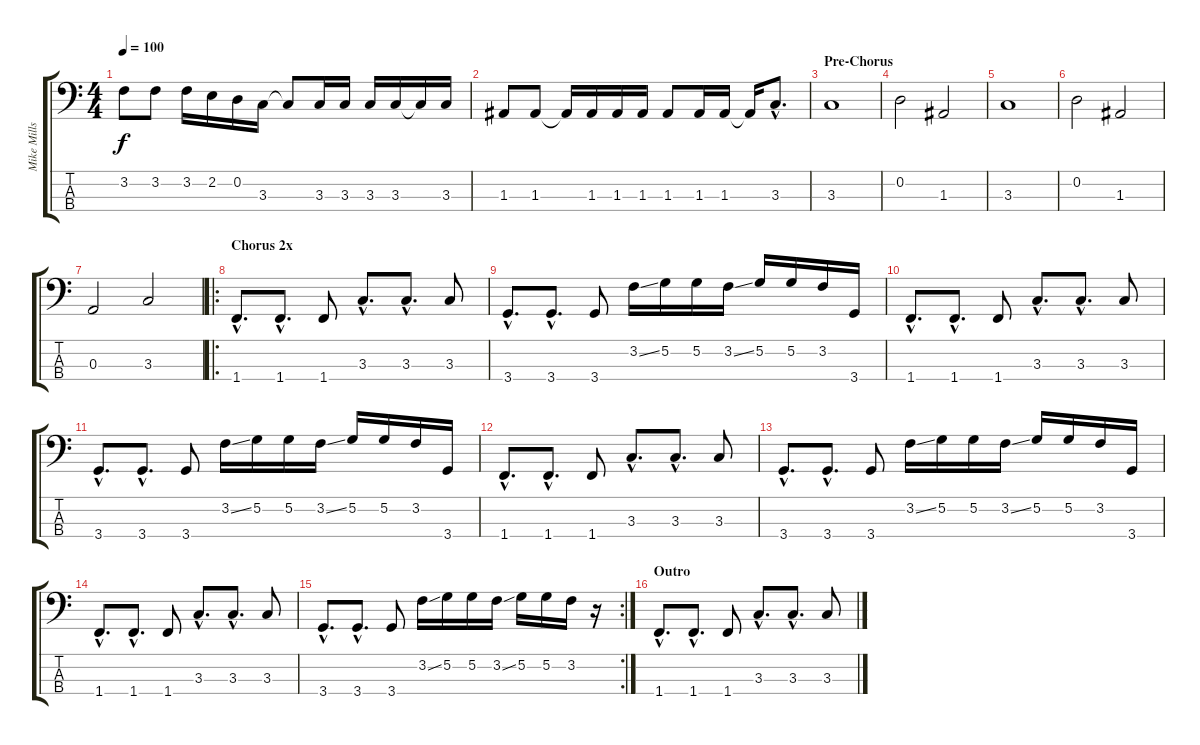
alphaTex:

\track ("Mike Mills (Bass)" "Mike Mills") {instrument electricbassfinger}
\staff {score tabs}
\tuning (G2 D2 A1 E1) {hide}
\ts (4 4)
\tempo 100
\clef f4
\ks c
3.2.8{dy f} 3.2.8 3.2.16 2.2.16 0.2.16 3.3.16 3.3{t}.8 3.3.16 3.3.16 3.3.16 3.3.16 3.3{t}.16 3.3.16 |
1.3.8 1.3.8 1.3{t}.16 1.3.16 1.3.16 1.3.16 1.3.8 1.3.16 1.3.16 1.3{t}.16 3.3{hac}.8{d} |
\section ("" "Pre-Chorus")
3.3.1 |
0.2.2 1.3.2 |
3.3.1 |
0.2.2 1.3.2 |
0.3.2 3.3.2 |
\ro
\section ("" "Chorus 2x")
1.4{hac}.8{d} 1.4{hac}.8{d} 1.4.8 3.3{hac}.8{d} 3.3{hac}.8{d} 3.3.8 |
3.4{hac}.8{d} 3.4{hac}.8{d} 3.4.8 3.2{ss}.16 5.2.16 5.2.16 3.2{ss}.16 5.2.16 5.2.16 3.2.16 3.4.16 |
1.4{hac}.8{d} 1.4{hac}.8{d} 1.4.8 3.3{hac}.8{d} 3.3{hac}.8{d} 3.3.8 |
3.4{hac}.8{d} 3.4{hac}.8{d} 3.4.8 3.2{ss}.16 5.2.16 5.2.16 3.2{ss}.16 5.2.16 5.2.16 3.2.16 3.4.16 |
1.4{hac}.8{d} 1.4{hac}.8{d} 1.4.8 3.3{hac}.8{d} 3.3{hac}.8{d} 3.3.8 |
3.4{hac}.8{d} 3.4{hac}.8{d} 3.4.8 3.2{ss}.16 5.2.16 5.2.16 3.2{ss}.16 5.2.16 5.2.16 3.2.16 3.4.16 |
1.4{hac}.8{d} 1.4{hac}.8{d} 1.4.8 3.3{hac}.8{d} 3.3{hac}.8{d} 3.3.8 |
\rc 2
3.4{hac}.8{d} 3.4{hac}.8{d} 3.4.8 3.2{ss}.16 5.2.16 5.2.16 3.2{ss}.16 5.2.16 5.2.16 3.2.16 r.16 |
\section ("" "Outro")
1.4{hac}.8{d} 1.4{hac}.8{d} 1.4.8 3.3{hac}.8{d} 3.3{hac}.8{d} 3.3.8
